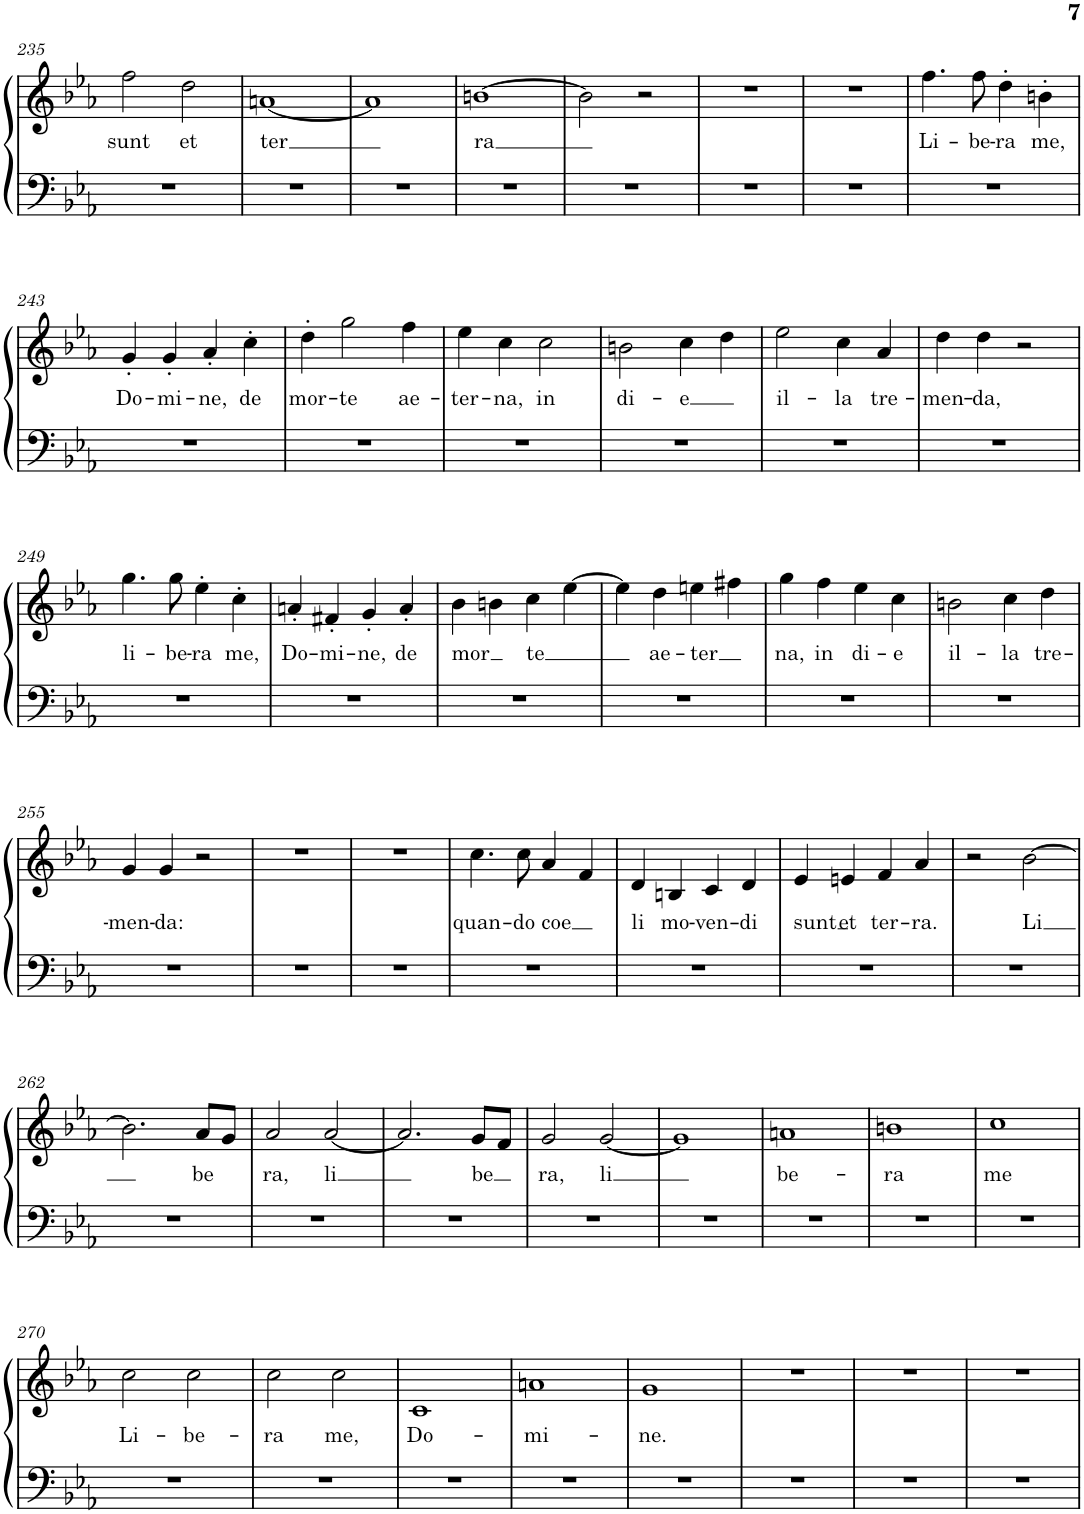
**kern	**kern	**text
*part1	*part1	*part1
*staff2	*staff1	*staff1
*I"Piano	*	*
*I'Pno.	*	*
!!LO:PB:g=z
*clefF4	*clefG2	*
*k[b-e-a-]	*k[b-e-a-]	*
*M2/2	*M2/2	*
*met(c|)	*met(c|)	*
=235	=235	=235
!	!	!LO:LY:b
1r	2ff\	sunt
!	!	!LO:LY:b
.	2dd\	et
=236	=236	=236
!	!	!LO:LY:b
1r	[1an	ter
=237	=237	=237
1r	1a]	.
=238	=238	=238
!	!	!LO:LY:b
1r	[1bn	ra
=239	=239	=239
1r	2b\]	.
.	2r	.
=240	=240	=240
1r	1r	.
=241	=241	=241
1r	1r	.
=242	=242	=242
!	!	!LO:LY:b
1r	4.ff\	Li-
!	!	!LO:LY:b
.	8ff\	-be-
!	!	!LO:LY:b
.	4dd'\	-ra
!	!	!LO:LY:b
.	4bn'\	me,
!!LO:LB:g=z
=243	=243	=243
!	!	!LO:LY:b
1r	4g'/	Do-
!	!	!LO:LY:b
.	4g'/	-mi-
!	!	!LO:LY:b
.	4a-'/	-ne,
!	!	!LO:LY:b
.	4cc'\	de
=244	=244	=244
!	!	!LO:LY:b
1r	4dd'\	mor-
!	!	!LO:LY:b
.	2gg\	-te
!	!	!LO:LY:b
.	4ff\	ae-
=245	=245	=245
!	!	!LO:LY:b
1r	4ee-\	-ter-
!	!	!LO:LY:b
.	4cc\	-na,
!	!	!LO:LY:b
.	2cc\	in
=246	=246	=246
!	!	!LO:LY:b
1r	2bn\	di-
!	!	!LO:LY:b
.	4cc\	-e
.	4dd\	.
=247	=247	=247
!	!	!LO:LY:b
1r	2ee-\	il-
!	!	!LO:LY:b
.	4cc\	-la
!	!	!LO:LY:b
.	4a-/	tre-
=248	=248	=248
!	!	!LO:LY:b
1r	4dd\	-men-
!	!	!LO:LY:b
.	4dd\	-da,
.	2r	.
!!LO:LB:g=z
=249	=249	=249
!	!	!LO:LY:b
1r	4.gg\	li-
!	!	!LO:LY:b
.	8gg\	-be-
!	!	!LO:LY:b
.	4ee-'\	-ra
!	!	!LO:LY:b
.	4cc'\	me,
=250	=250	=250
!	!	!LO:LY:b
1r	4an'/	Do-
!	!	!LO:LY:b
.	4f#X'/	-mi-
!	!	!LO:LY:b
.	4g'/	-ne,
!	!	!LO:LY:b
.	4a'/	de
=251	=251	=251
!	!	!LO:LY:b
1r	4b-\	mor
.	4bn\	.
!	!	!LO:LY:b
.	4cc\	te
.	[4ee-\	.
=252	=252	=252
1r	4ee-\]	.
!	!	!LO:LY:b
.	4dd\	ae-
!	!	!LO:LY:b
.	4een\	-ter
.	4ff#X\	.
=253	=253	=253
!	!	!LO:LY:b
1r	4gg\	na,
!	!	!LO:LY:b
.	4ff\	in
!	!	!LO:LY:b
.	4ee-\	di-
!	!	!LO:LY:b
.	4cc\	-e
=254	=254	=254
!	!	!LO:LY:b
1r	2bn\	il-
!	!	!LO:LY:b
.	4cc\	-la
!	!	!LO:LY:b
.	4dd\	tre-
!!LO:LB:g=z
=255	=255	=255
!	!	!LO:LY:b
1r	4g/	-men-
!	!	!LO:LY:b
.	4g/	-da:
.	2r	.
=256	=256	=256
1r	1r	.
=257	=257	=257
1r	1r	.
=258	=258	=258
!	!	!LO:LY:b
1r	4.cc\	quan-
!	!	!LO:LY:b
.	8cc\	-do
!	!	!LO:LY:b
.	4a-/	coe
.	4f/	.
=259	=259	=259
!	!	!LO:LY:b
1r	4d/	li
!	!	!LO:LY:b
.	4Bn/	mo-
!	!	!LO:LY:b
.	4c/	-ven-
!	!	!LO:LY:b
.	4d/	-di
=260	=260	=260
!	!	!LO:LY:b
1r	4e-/	sunt
!	!	!LO:LY:b
.	4en/	et
!	!	!LO:LY:b
.	4f/	ter-
!	!	!LO:LY:b
.	4a-/	-ra.
=261	=261	=261
1r	2r	.
!	!	!LO:LY:b
.	[2b-\	Li
!!LO:LB:g=z
=262	=262	=262
1r	2.b-\]	.
!	!	!LO:LY:b
.	8a-/L	be
.	8g/J	.
=263	=263	=263
!	!	!LO:LY:b
1r	2a-/	ra,
!	!	!LO:LY:b
.	[2a-/	li
=264	=264	=264
1r	2.a-/]	.
!	!	!LO:LY:b
.	8g/L	be
.	8f/J	.
=265	=265	=265
!	!	!LO:LY:b
1r	2g/	ra,
!	!	!LO:LY:b
.	[2g/	li
=266	=266	=266
1r	1g]	.
=267	=267	=267
!	!	!LO:LY:b
1r	1an	be-
=268	=268	=268
!	!	!LO:LY:b
1r	1bn	-ra
=269	=269	=269
!	!	!LO:LY:b
1r	1cc	me
!!LO:LB:g=z
=270	=270	=270
!	!	!LO:LY:b
1r	2cc\	Li-
!	!	!LO:LY:b
.	2cc\	-be-
=271	=271	=271
!	!	!LO:LY:b
1r	2cc\	-ra
!	!	!LO:LY:b
.	2cc\	me,
=272	=272	=272
!	!	!LO:LY:b
1r	1c	Do-
=273	=273	=273
!	!	!LO:LY:b
1r	1an	-mi-
=274	=274	=274
!	!	!LO:LY:b
1r	1g	-ne.
=275	=275	=275
1r	1r	.
=276	=276	=276
1r	1r	.
=277	=277	=277
1r	1r	.
=	=	=
*-	*-	*-
